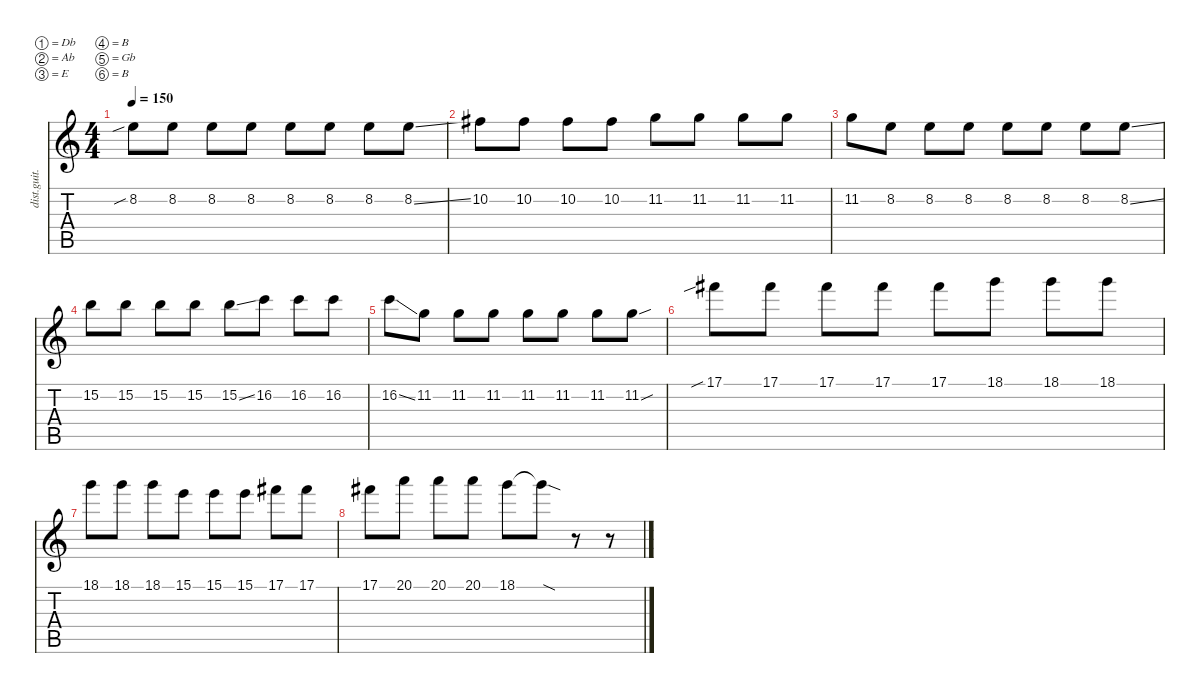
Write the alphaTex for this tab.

\defaultSystemsLayout 4
\hideDynamics
\bracketExtendMode nobrackets
\otherSystemsTrackNameOrientation horizontal
\track ("lead" "dist.guit.") {instrument distortionguitar}
\staff {score tabs}
\tuning (Db4 Ab3 E3 B2 Gb2 B1)
\ts (4 4)
\tempo 150
\clef g2
\ks c
8.2{sib}.8{dy mf beam Down} 8.2.8{beam Down} 8.2.8{beam Down} 8.2.8{beam Down} 8.2.8{beam Down} 8.2.8{beam Down} 8.2.8{beam Down} 8.2{ss}.8{beam Down} |
10.2{acc #}.8{beam Down} 10.2{acc #}.8{beam Down} 10.2{acc #}.8{beam Down} 10.2{acc #}.8{beam Down} 11.2.8{beam Down} 11.2.8{beam Down} 11.2.8{beam Down} 11.2.8{beam Down} |
11.2.8{beam Down} 8.2.8{beam Down} 8.2.8{beam Down} 8.2.8{beam Down} 8.2.8{beam Down} 8.2.8{beam Down} 8.2.8{beam Down} 8.2{ss}.8{beam Down} |
15.2.8{beam Down} 15.2.8{beam Down} 15.2.8{beam Down} 15.2.8{beam Down} 15.2{ss}.8{beam Down} 16.2.8{beam Down} 16.2.8{beam Down} 16.2.8{beam Down} |
16.2{ss}.8{beam Down} 11.2.8{beam Down} 11.2.8{beam Down} 11.2.8{beam Down} 11.2.8{beam Down} 11.2.8{beam Down} 11.2.8{beam Down} 11.2{sou}.8{beam Down} |
17.1{sib acc #}.8{beam Down} 17.1{acc #}.8{beam Down} 17.1{acc #}.8{beam Down} 17.1{acc #}.8{beam Down} 17.1{acc #}.8{beam Down} 18.1.8{beam Down} 18.1.8{beam Down} 18.1.8{beam Down} |
18.1.8{beam Down} 18.1.8{beam Down} 18.1.8{beam Down} 15.1.8{beam Down} 15.1.8{beam Down} 15.1.8{beam Down} 17.1{acc #}.8{beam Down} 17.1{acc #}.8{beam Down} |
17.1{acc #}.8{beam Down} 20.1.8{beam Down} 20.1.8{beam Down} 20.1.8{beam Down} 18.1.8{beam Down} 18.1{sod t}.8{beam Down} r.8{beam Down} r.8{beam Down}
